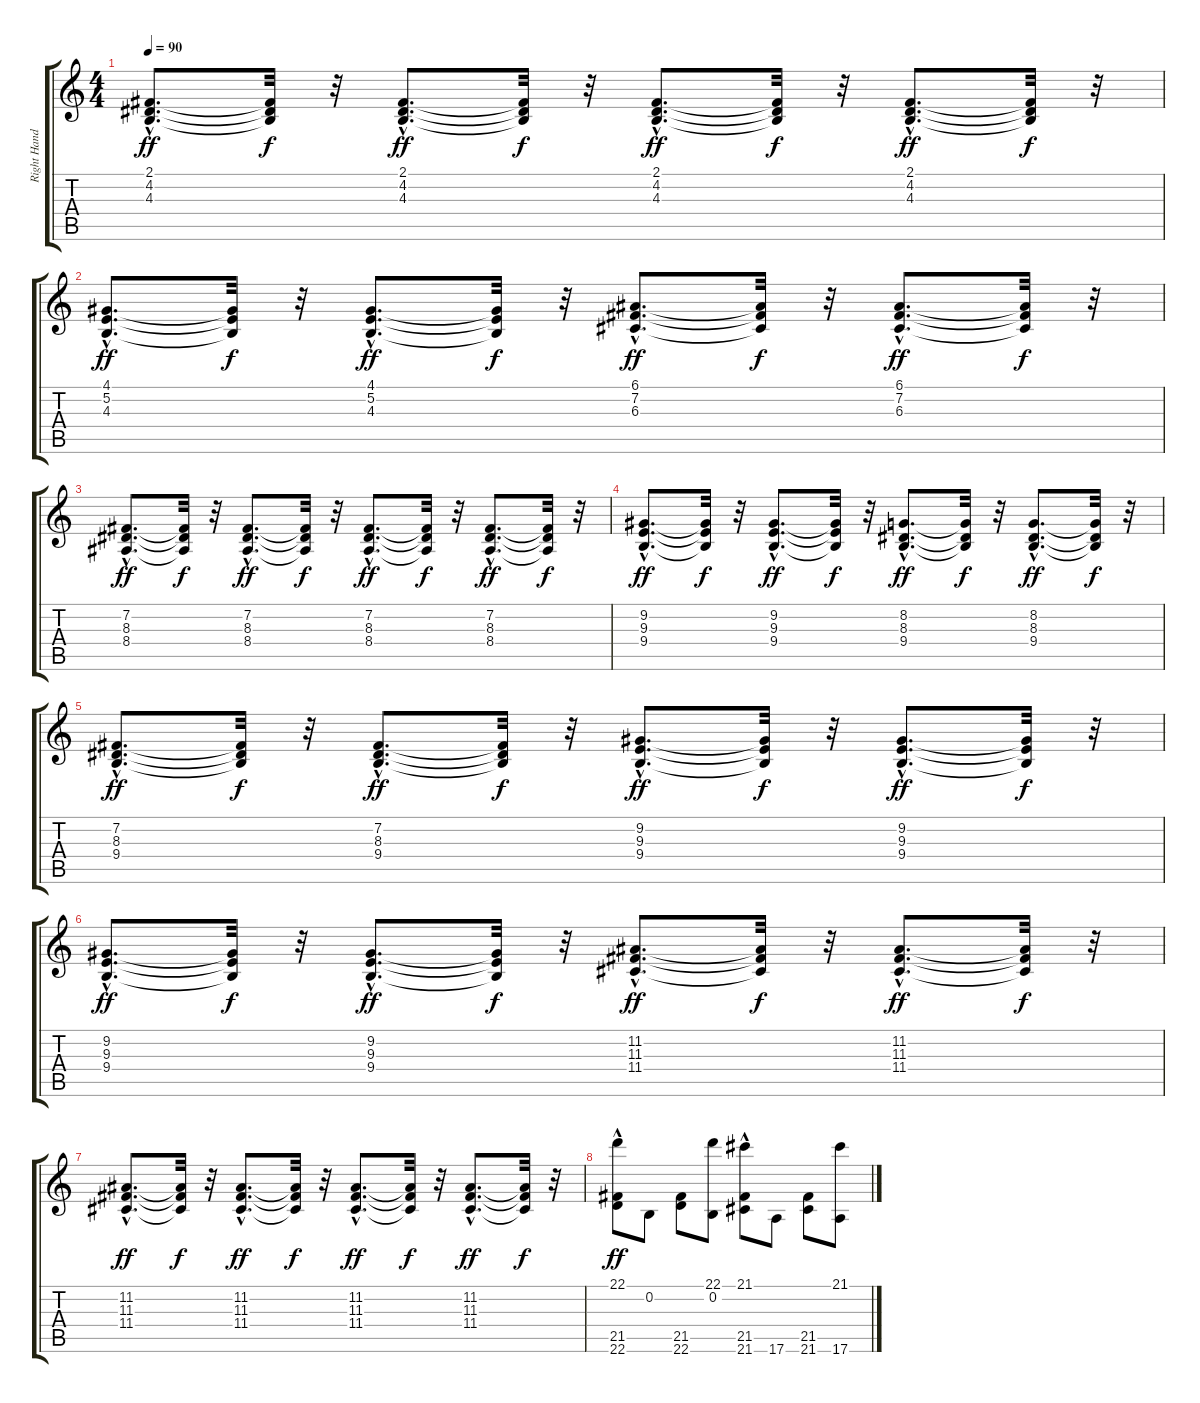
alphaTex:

\track ("Right Hand" "Right Hand") {instrument acousticgrandpiano}
\staff {score tabs}
\tuning (E4 B3 G3 D3 A2 E2) {hide}
\ts (4 4)
\tempo 90
\clef g2
\ks c
(2.1{hac} 4.2{hac} 4.3{hac}).8{d dy ff} (2.1{t} 4.2{t} 4.3{t}).32{dy f} r.32 (2.1{hac} 4.2{hac} 4.3{hac}).8{d dy ff} (2.1{t} 4.2{t} 4.3{t}).32{dy f} r.32 (2.1{hac} 4.2{hac} 4.3{hac}).8{d dy ff} (2.1{t} 4.2{t} 4.3{t}).32{dy f} r.32 (2.1{hac} 4.2{hac} 4.3{hac}).8{d dy ff} (2.1{t} 4.2{t} 4.3{t}).32{dy f} r.32 |
(4.1{hac} 5.2{hac} 4.3{hac}).8{d dy ff} (4.1{t} 5.2{t} 4.3{t}).32{dy f} r.32 (4.1{hac} 5.2{hac} 4.3{hac}).8{d dy ff} (4.1{t} 5.2{t} 4.3{t}).32{dy f} r.32 (6.1{hac} 7.2{hac} 6.3{hac}).8{d dy ff} (6.1{t} 7.2{t} 6.3{t}).32{dy f} r.32 (6.1{hac} 7.2{hac} 6.3{hac}).8{d dy ff} (6.1{t} 7.2{t} 6.3{t}).32{dy f} r.32 |
(7.2{hac} 8.3{hac} 8.4{hac}).8{d dy ff} (7.2{t} 8.3{t} 8.4{t}).32{dy f} r.32 (7.2{hac} 8.3{hac} 8.4{hac}).8{d dy ff} (7.2{t} 8.3{t} 8.4{t}).32{dy f} r.32 (7.2{hac} 8.3{hac} 8.4{hac}).8{d dy ff} (7.2{t} 8.3{t} 8.4{t}).32{dy f} r.32 (7.2{hac} 8.3{hac} 8.4{hac}).8{d dy ff} (7.2{t} 8.3{t} 8.4{t}).32{dy f} r.32 |
(9.2{hac} 9.3{hac} 9.4{hac}).8{d dy ff} (9.2{t} 9.3{t} 9.4{t}).32{dy f} r.32 (9.2{hac} 9.3{hac} 9.4{hac}).8{d dy ff} (9.2{t} 9.3{t} 9.4{t}).32{dy f} r.32 (8.2{hac} 8.3{hac} 9.4{hac}).8{d dy ff} (8.2{t} 8.3{t} 9.4{t}).32{dy f} r.32 (8.2{hac} 8.3{hac} 9.4{hac}).8{d dy ff} (8.2{t} 8.3{t} 9.4{t}).32{dy f} r.32 |
(7.2{hac} 8.3{hac} 9.4{hac}).8{d dy ff} (7.2{t} 8.3{t} 9.4{t}).32{dy f} r.32 (7.2{hac} 8.3{hac} 9.4{hac}).8{d dy ff} (7.2{t} 8.3{t} 9.4{t}).32{dy f} r.32 (9.2{hac} 9.3{hac} 9.4{hac}).8{d dy ff} (9.2{t} 9.3{t} 9.4{t}).32{dy f} r.32 (9.2{hac} 9.3{hac} 9.4{hac}).8{d dy ff} (9.2{t} 9.3{t} 9.4{t}).32{dy f} r.32 |
(9.2{hac} 9.3{hac} 9.4{hac}).8{d dy ff} (9.2{t} 9.3{t} 9.4{t}).32{dy f} r.32 (9.2{hac} 9.3{hac} 9.4{hac}).8{d dy ff} (9.2{t} 9.3{t} 9.4{t}).32{dy f} r.32 (11.2{hac} 11.3{hac} 11.4{hac}).8{d dy ff} (11.2{t} 11.3{t} 11.4{t}).32{dy f} r.32 (11.2{hac} 11.3{hac} 11.4{hac}).8{d dy ff} (11.2{t} 11.3{t} 11.4{t}).32{dy f} r.32 |
(11.2{hac} 11.3{hac} 11.4{hac}).8{d dy ff} (11.2{t} 11.3{t} 11.4{t}).32{dy f} r.32 (11.2{hac} 11.3{hac} 11.4{hac}).8{d dy ff} (11.2{t} 11.3{t} 11.4{t}).32{dy f} r.32 (11.2{hac} 11.3{hac} 11.4{hac}).8{d dy ff} (11.2{t} 11.3{t} 11.4{t}).32{dy f} r.32 (11.2{hac} 11.3{hac} 11.4{hac}).8{d dy ff} (11.2{t} 11.3{t} 11.4{t}).32{dy f} r.32 |
(22.1{hac} 21.5{hac} 22.6{hac}).8{dy ff} 0.2.8 (21.5 22.6).8 (22.1 0.2).8 (21.1{hac} 21.5{hac} 21.6{hac}).8 17.6.8 (21.5 21.6).8 (21.1 17.6).8
